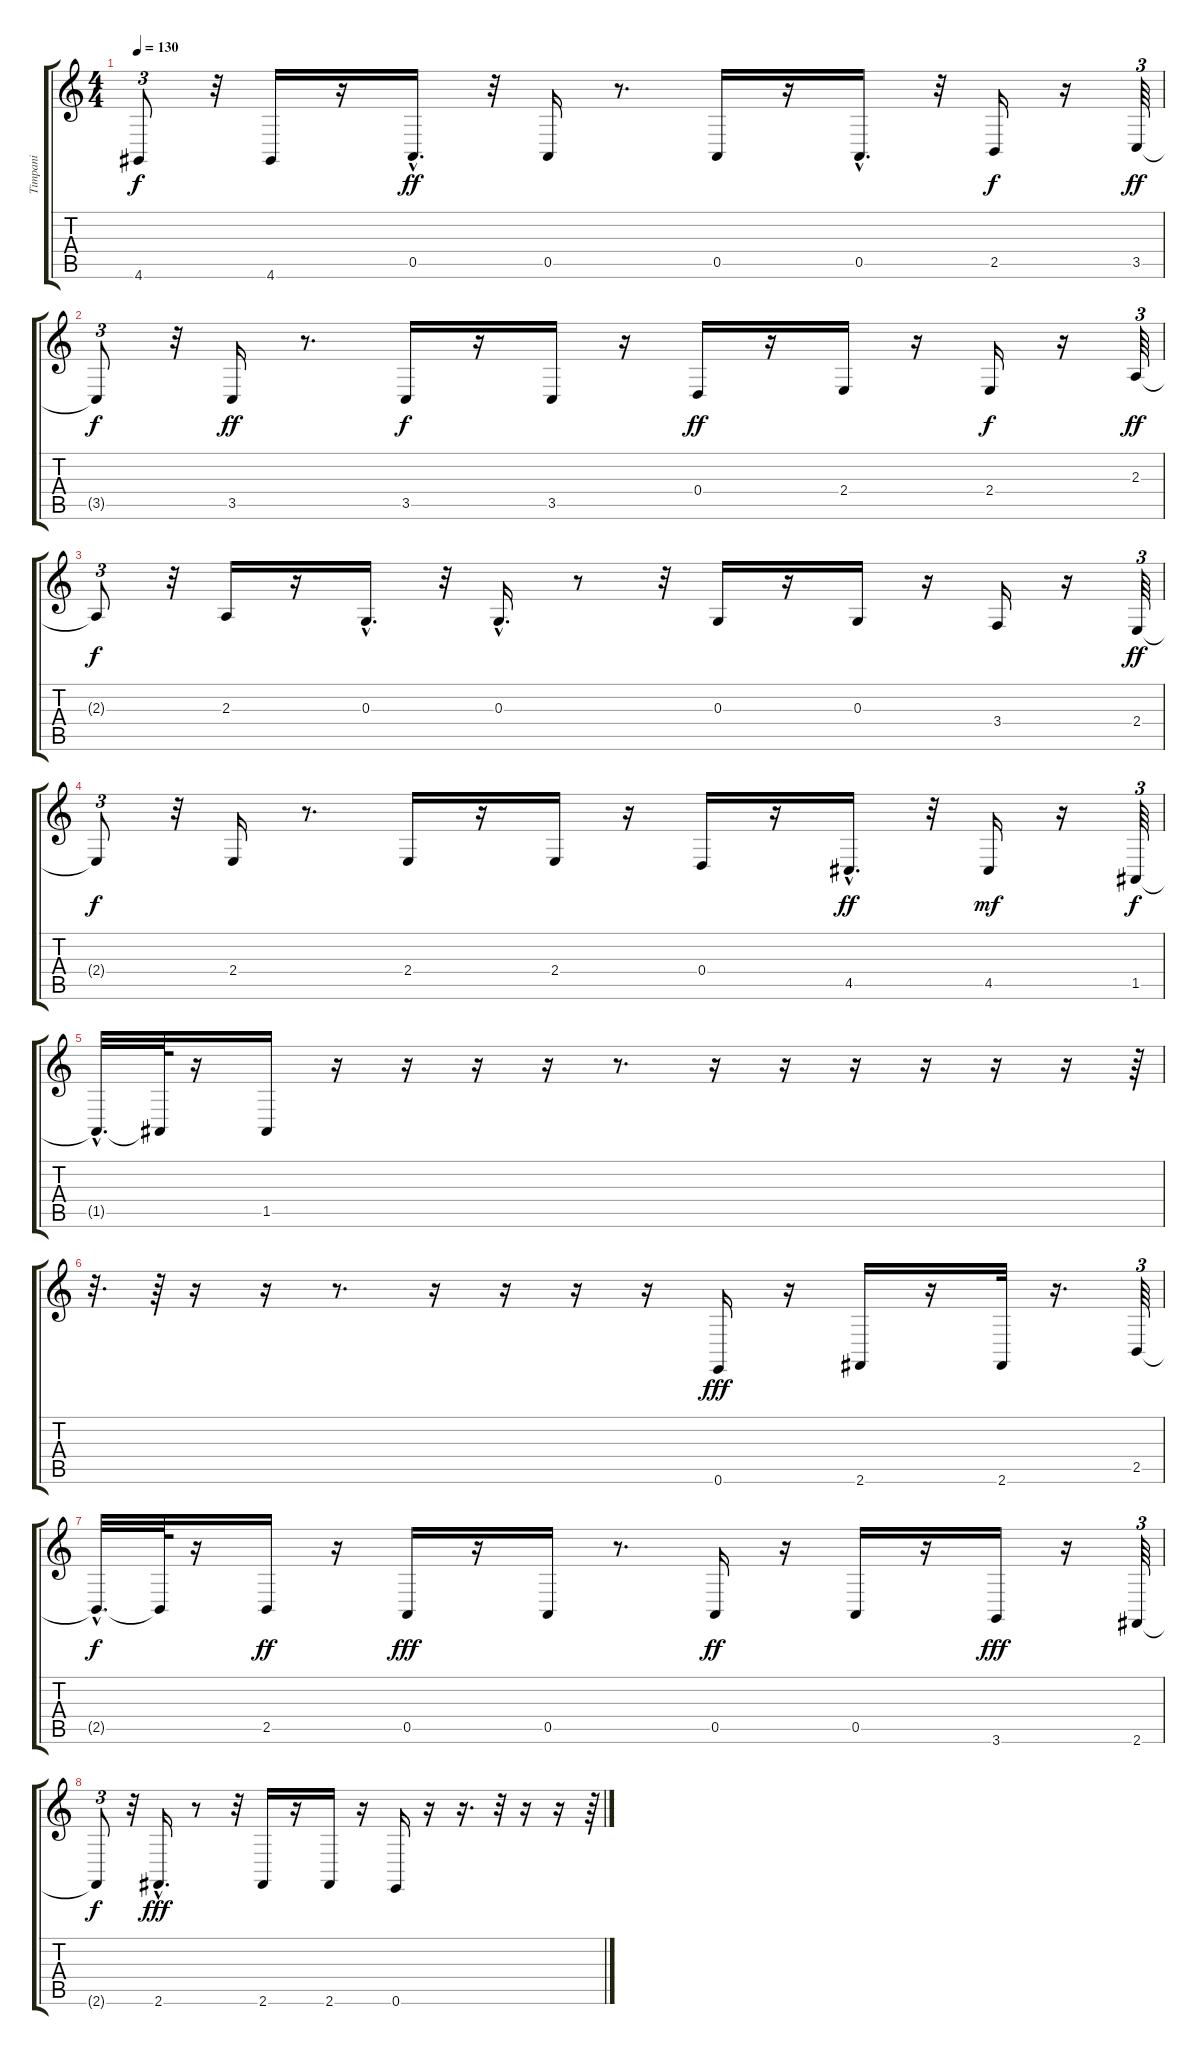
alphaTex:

\track ("Timpani" "Timpani") {instrument timpani}
\staff {score tabs}
\tuning (E4 B3 G3 D3 A2 E2) {hide}
\ts (4 4)
\tempo 130
\clef g2
\ks c
4.6{t}.8{tu (3 2) dy f} r.32 4.6.16 r.16 0.5{hac}.16{d dy ff} r.32 0.5.16 r.8{d} 0.5.16 r.16 0.5{hac}.16{d} r.32 2.5.16{dy f} r.16 3.5.64{tu (3 2) dy ff} |
3.5{t}.8{tu (3 2) dy f} r.32 3.5.16{dy ff} r.8{d} 3.5.16{dy f} r.16 3.5.16 r.16 0.4.16{dy ff} r.16 2.4.16 r.16 2.4.16{dy f} r.16 2.3.64{tu (3 2) dy ff} |
2.3{t}.8{tu (3 2) dy f} r.32 2.3.16 r.16 0.3{hac}.16{d} r.32 0.3{hac}.16{d} r.8 r.32 0.3.16 r.16 0.3.16 r.16 3.4.16 r.16 2.4.64{tu (3 2) dy ff} |
2.4{t}.8{tu (3 2) dy f} r.32 2.4.16 r.8{d} 2.4.16 r.16 2.4.16 r.16 0.4.16 r.16 4.5{hac}.16{d dy ff} r.32 4.5.16{dy mf} r.16 1.5.64{tu (3 2) dy f} |
1.5{hac t}.32{d} 1.5{t}.64 r.16 1.5.16 r.16 r.16 r.16 r.16 r.8{d} r.16 r.16 r.16 r.16 r.16 r.16 r.64{tu (3 2)} |
r.32{d} r.64 r.16 r.16 r.8{d} r.16 r.16 r.16 r.16 0.6.16{dy fff} r.16 2.6.16 r.16 2.6.32 r.16{d} 2.5.64{tu (3 2)} |
2.5{hac t}.32{d dy f} 2.5{t}.64 r.16 2.5.16{dy ff} r.16 0.5.16{dy fff} r.16 0.5.16 r.8{d} 0.5.16{dy ff} r.16 0.5.16 r.16 3.6.16{dy fff} r.16 2.6.64{tu (3 2)} |
2.6{t}.8{tu (3 2) dy f} r.32 2.6{hac}.16{d dy fff} r.8 r.32 2.6.16 r.16 2.6.16 r.16 0.6.16 r.16 r.16{d} r.32 r.16 r.16 r.64{tu (3 2)}
